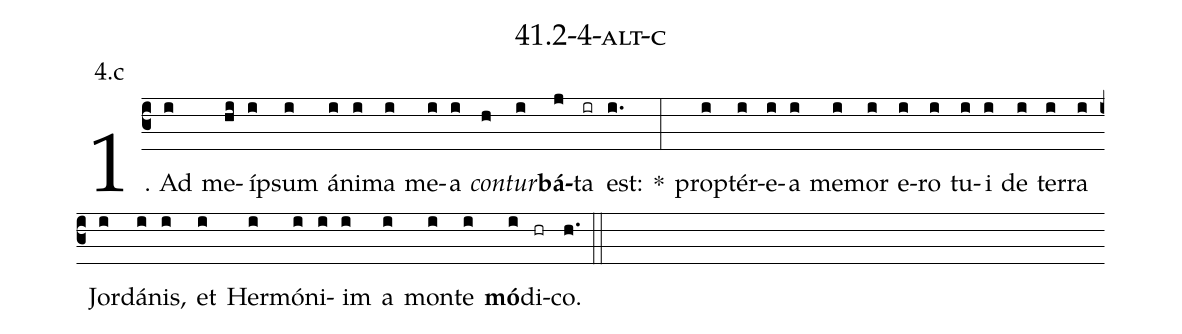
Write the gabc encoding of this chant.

name: 41.2-4-alt-c;
annotation: 4.c;
%%
(c3)1. Ad(i) me(hi)íp(i)sum(i) á(i)ni(i)ma(i) me(i)a(i) <i>con</i>(h)<i>tur</i>(i)<b>bá</b>(j)ta(ir) est:(i.) *(:) prop(i)tér(i)e(i)a(i) me(i)mor(i) e(i)ro(i) tu(i)i(i) de(i) ter(i)ra(i) Jor(i)dá(i)nis,(i) et(i) Her(i)mó(i)ni(i)im(i) a(i) mon(i)te(i) <b>mó</b>(i)di(hr)co.(h.) (::)


%E(i) u(i) o(i) u(i) a(i) e.(h.) (::)
